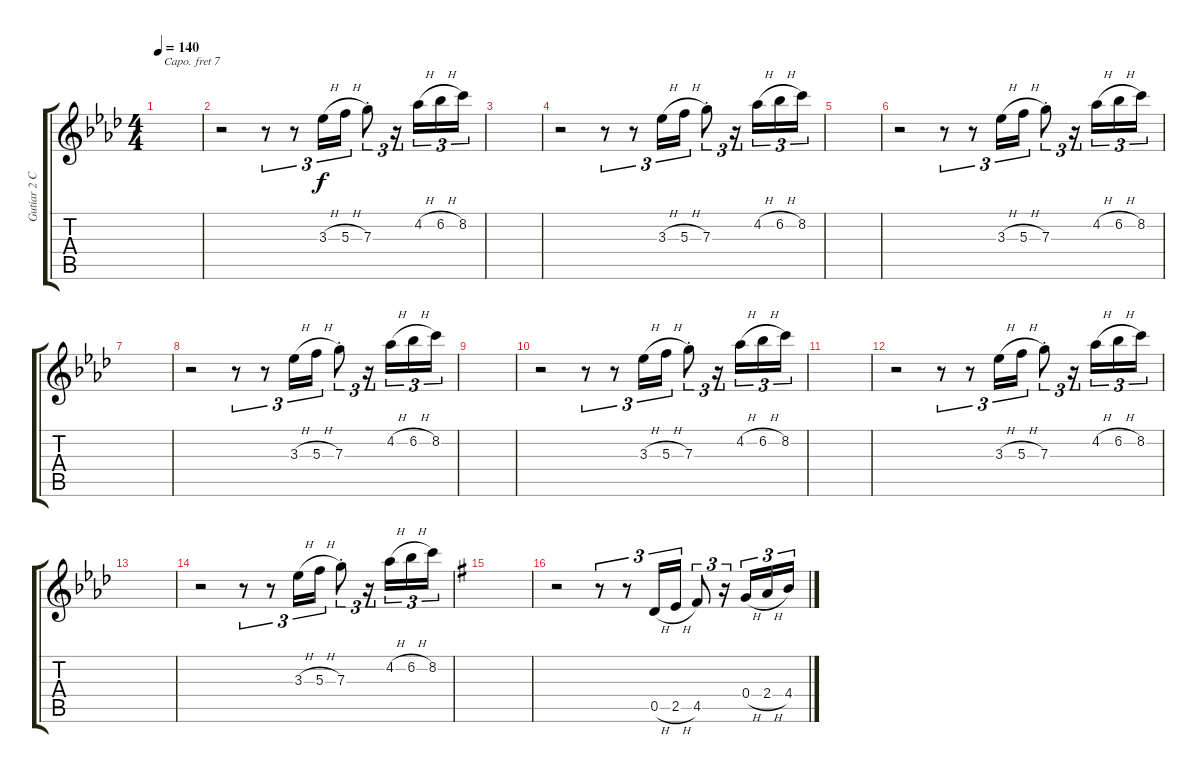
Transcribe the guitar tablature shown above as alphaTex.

\track ("Gutiar 2 Capo 7" "Gutiar 2 C") {instrument electricguitarjazz}
\staff {score tabs}
\capo 7
\tuning (D4 A3 F3 C3 G2 D2) {hide}
\ts (4 4)
\tempo 140
\clef g2
\ks ab
|
r.2 r.8{tu (3 2)} r.8{tu (3 2)} 3.3{h}.16{tu (3 2)} 5.3{h}.16{tu (3 2)} 7.3{st}.8{tu (3 2)} r.16{tu (3 2)} 4.2{h}.16{tu (3 2)} 6.2{h}.16{tu (3 2)} 8.2.16{tu (3 2)} |
|
r.2 r.8{tu (3 2)} r.8{tu (3 2)} 3.3{h}.16{tu (3 2)} 5.3{h}.16{tu (3 2)} 7.3{st}.8{tu (3 2)} r.16{tu (3 2)} 4.2{h}.16{tu (3 2)} 6.2{h}.16{tu (3 2)} 8.2.16{tu (3 2)} |
|
r.2 r.8{tu (3 2)} r.8{tu (3 2)} 3.3{h}.16{tu (3 2)} 5.3{h}.16{tu (3 2)} 7.3{st}.8{tu (3 2)} r.16{tu (3 2)} 4.2{h}.16{tu (3 2)} 6.2{h}.16{tu (3 2)} 8.2.16{tu (3 2)} |
|
r.2 r.8{tu (3 2)} r.8{tu (3 2)} 3.3{h}.16{tu (3 2)} 5.3{h}.16{tu (3 2)} 7.3{st}.8{tu (3 2)} r.16{tu (3 2)} 4.2{h}.16{tu (3 2)} 6.2{h}.16{tu (3 2)} 8.2.16{tu (3 2)} |
|
r.2 r.8{tu (3 2)} r.8{tu (3 2)} 3.3{h}.16{tu (3 2)} 5.3{h}.16{tu (3 2)} 7.3{st}.8{tu (3 2)} r.16{tu (3 2)} 4.2{h}.16{tu (3 2)} 6.2{h}.16{tu (3 2)} 8.2.16{tu (3 2)} |
|
r.2 r.8{tu (3 2)} r.8{tu (3 2)} 3.3{h}.16{tu (3 2)} 5.3{h}.16{tu (3 2)} 7.3{st}.8{tu (3 2)} r.16{tu (3 2)} 4.2{h}.16{tu (3 2)} 6.2{h}.16{tu (3 2)} 8.2.16{tu (3 2)} |
|
r.2 r.8{tu (3 2)} r.8{tu (3 2)} 3.3{h}.16{tu (3 2)} 5.3{h}.16{tu (3 2)} 7.3{st}.8{tu (3 2)} r.16{tu (3 2)} 4.2{h}.16{tu (3 2)} 6.2{h}.16{tu (3 2)} 8.2.16{tu (3 2)} |
\ks g
|
r.2 r.8{tu (3 2)} r.8{tu (3 2)} 0.5{h}.16{tu (3 2)} 2.5{h}.16{tu (3 2)} 4.5.8{tu (3 2)} r.16{tu (3 2)} 0.4{h}.16{tu (3 2)} 2.4{h}.16{tu (3 2)} 4.4.16{tu (3 2)}
